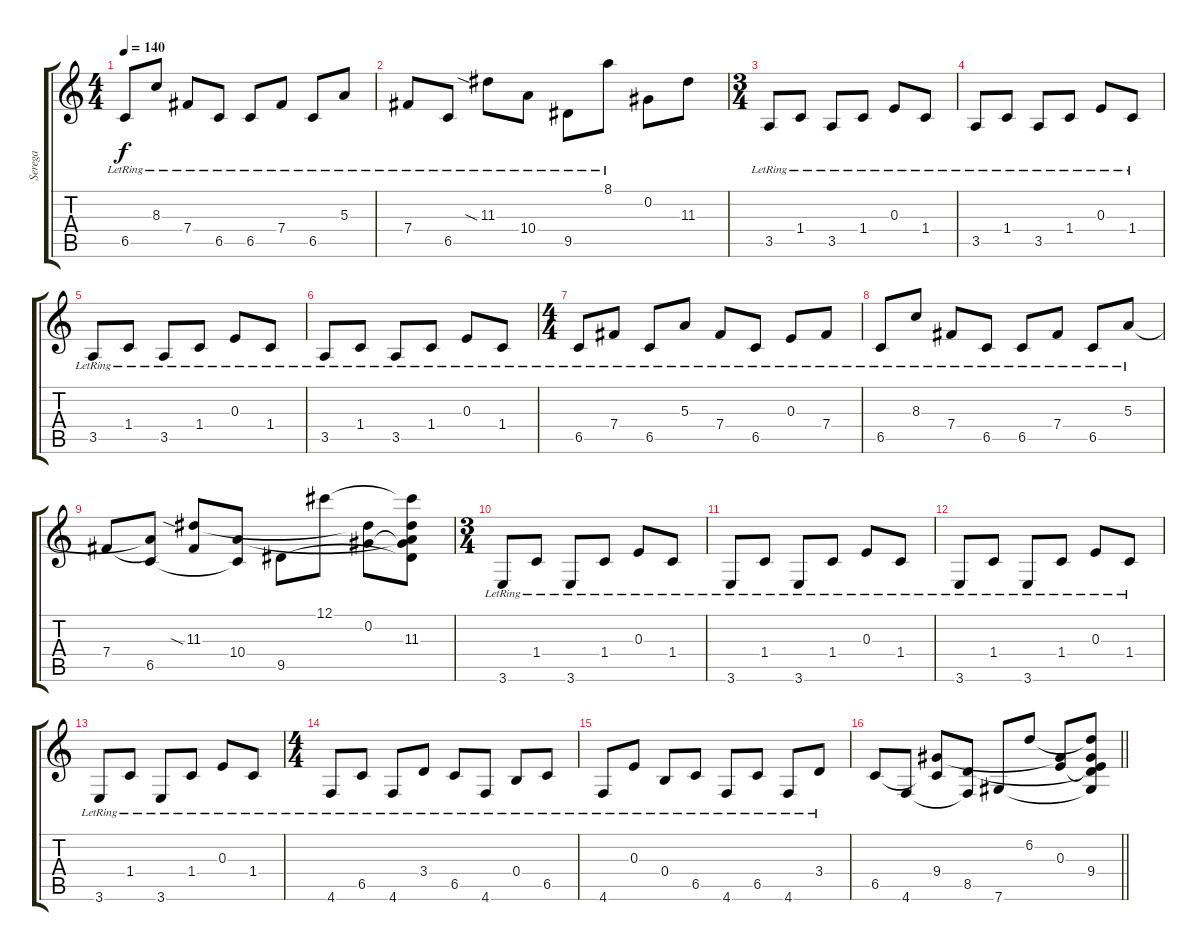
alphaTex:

\track ("Serega" "Serega") {instrument distortionguitar}
\staff {score tabs}
\tuning (Db4 Ab3 E3 B2 Gb2 Db2) {hide}
\ts (4 4)
\tempo 140
\clef g2
\ks c
6.5{lr}.8{dy f} 8.3{lr}.8 7.4{lr}.8 6.5{lr}.8 6.5{lr}.8 7.4{lr}.8 6.5{lr}.8 5.3{lr}.8 |
7.4{lr}.8 6.5{lr}.8 11.3{sia lr}.8 10.4{lr}.8 9.5{lr}.8 8.1{lr}.8 0.2.8 11.3.8 |
\ts (3 4)
3.5{lr}.8 1.4{lr}.8 3.5{lr}.8 1.4{lr}.8 0.3{lr}.8 1.4{lr}.8 |
3.5{lr}.8 1.4{lr}.8 3.5{lr}.8 1.4{lr}.8 0.3{lr}.8 1.4{lr}.8 |
3.5{lr}.8 1.4{lr}.8 3.5{lr}.8 1.4{lr}.8 0.3{lr}.8 1.4{lr}.8 |
3.5{lr}.8 1.4{lr}.8 3.5{lr}.8 1.4{lr}.8 0.3{lr}.8 1.4{lr}.8 |
\ts (4 4)
6.5{lr}.8 7.4{lr}.8 6.5{lr}.8 5.3{lr}.8 7.4{lr}.8 6.5{lr}.8 0.3{lr}.8 7.4{lr}.8 |
6.5{lr}.8 8.3{lr}.8 7.4{lr}.8 6.5{lr}.8 6.5{lr}.8 7.4{lr}.8 6.5{lr}.8 5.3{lr}.8 |
7.4.8 (5.3{t} 6.5).8 (11.3{sia} 7.4{t}).8 (10.4 6.5{t}).8 9.5.8 12.1.8 (0.2 11.3{t}).8 (12.1{t} 0.2{t} 11.3 10.4{t} 9.5{t}).8 |
\ts (3 4)
3.6{lr}.8 1.4{lr}.8 3.6{lr}.8 1.4{lr}.8 0.3{lr}.8 1.4{lr}.8 |
3.6{lr}.8 1.4{lr}.8 3.6{lr}.8 1.4{lr}.8 0.3{lr}.8 1.4{lr}.8 |
3.6{lr}.8 1.4{lr}.8 3.6{lr}.8 1.4{lr}.8 0.3{lr}.8 1.4{lr}.8 |
3.6{lr}.8 1.4{lr}.8 3.6{lr}.8 1.4{lr}.8 0.3{lr}.8 1.4{lr}.8 |
\ts (4 4)
4.6{lr}.8 6.5{lr}.8 4.6{lr}.8 3.4{lr}.8 6.5{lr}.8 4.6{lr}.8 0.4{lr}.8 6.5{lr}.8 |
4.6{lr}.8 0.3{lr}.8 0.4{lr}.8 6.5{lr}.8 4.6{lr}.8 6.5{lr}.8 4.6{lr}.8 3.4{lr}.8 |
\barLineRight lightlight
6.5.8 4.6.8 (9.4 6.5{t}).8 (8.5 4.6{t}).8 7.6.8 6.2.8 (0.3 9.4{t}).8 (6.2{t} 0.3{t} 9.4 8.5{t} 7.6{t}).8
